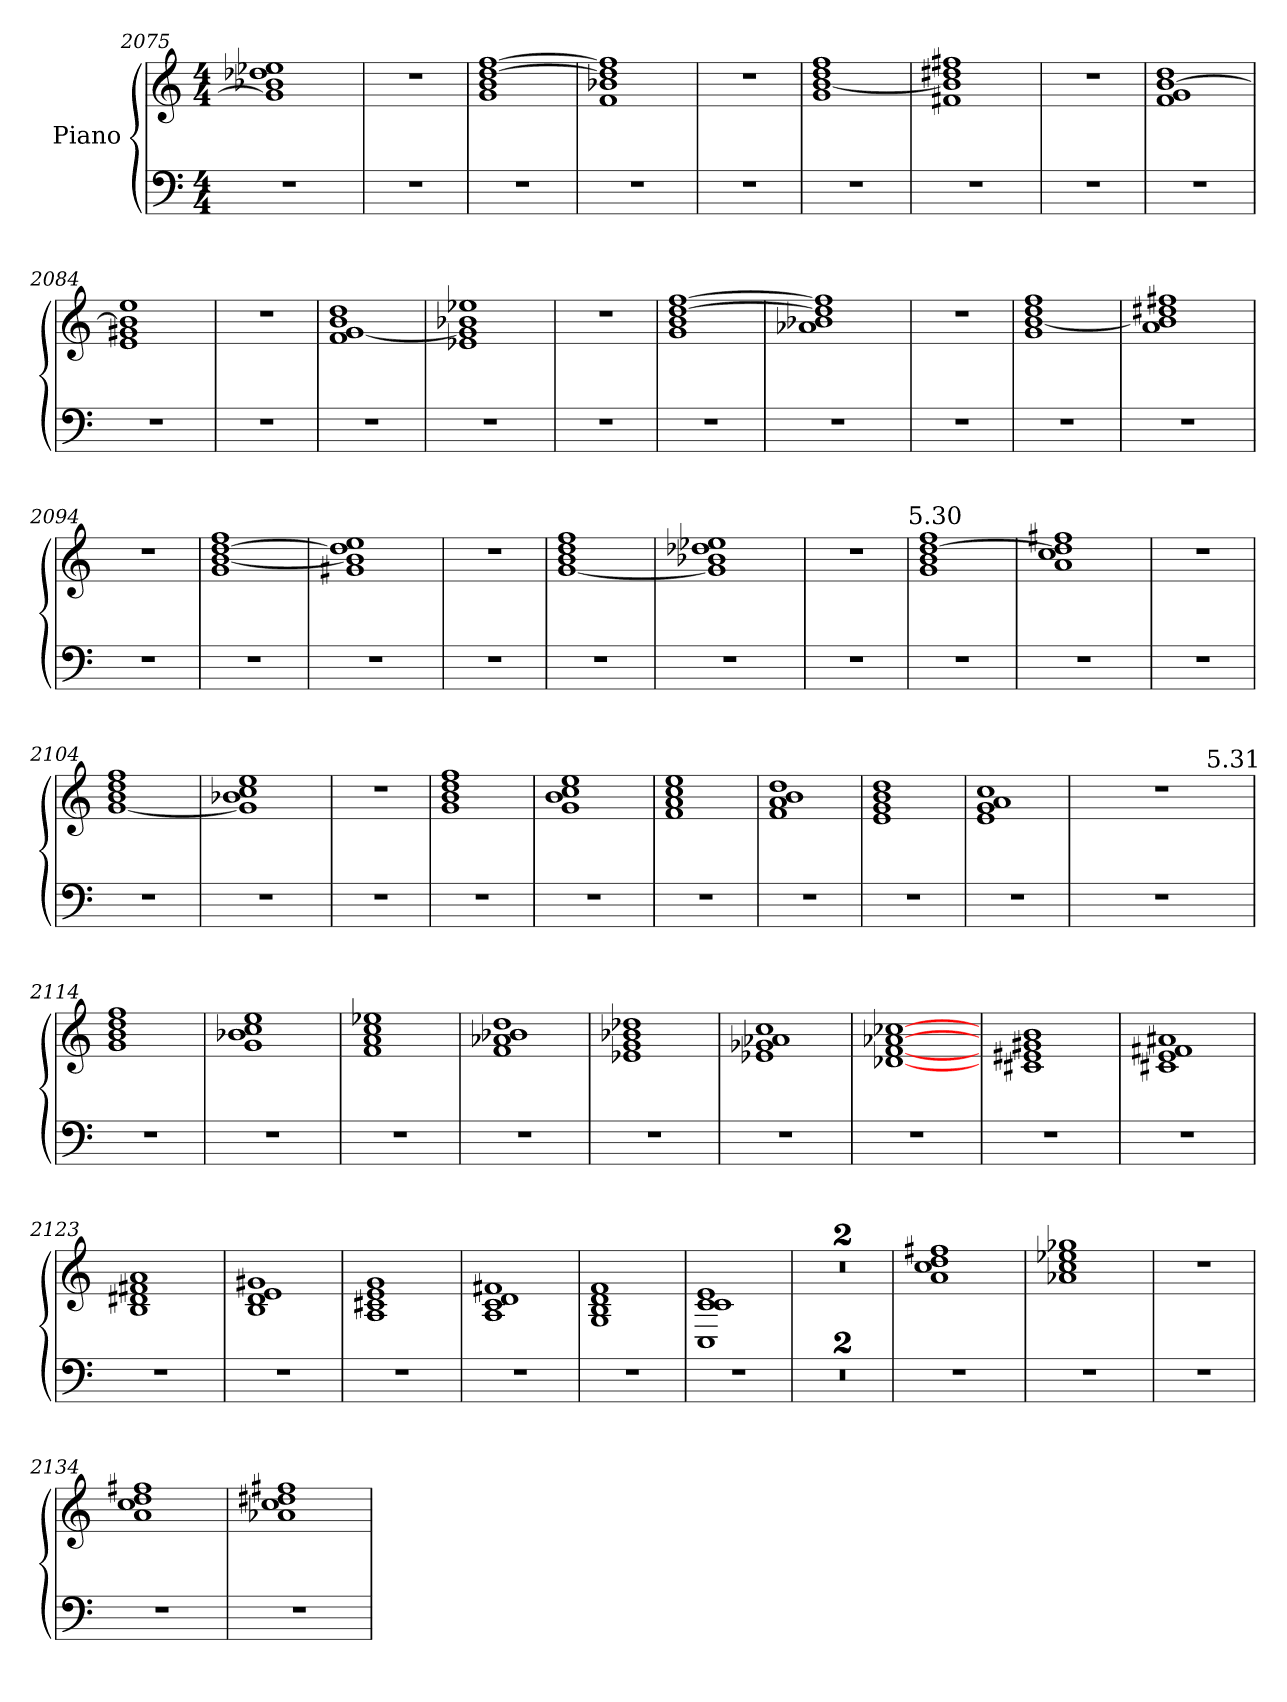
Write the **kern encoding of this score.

**kern	**kern
*part1	*part1
*staff2	*staff1
*I"Piano	*
*clefF4	*clefG2
*k[]	*k[]
*C:	*C:
*M4/4	*M4/4
=2075	=2075
1r	1g] 1b-X 1dd-X 1ee-X
=2076	=2076
1r	1r
=2077	=2077
1r	1g 1b [1dd [1ff
=2078	=2078
1r	1f 1b-X 1dd] 1ff]
=2079	=2079
1r	1r
=2080	=2080
1r	1g [1b 1dd 1ff
!!LO:PB:g=z
=2081	=2081
1r	1f#X 1b] 1dd#X 1ff#X
=2082	=2082
1r	1r
=2083	=2083
1r	1f 1g [1b 1dd
=2084	=2084
1r	1e 1g#X 1b] 1ee
=2085	=2085
1r	1r
=2086	=2086
1r	1f [1g 1b 1dd
=2087	=2087
1r	1e-X 1g] 1b-X 1ee-X
=2088	=2088
1r	1r
!!LO:LB:g=z
=2089	=2089
1r	1g 1b [1dd [1ff
=2090	=2090
1r	1a-X 1b-X 1dd] 1ff]
=2091	=2091
1r	1r
=2092	=2092
1r	1g [1b 1dd 1ff
=2093	=2093
1r	1a 1b] 1dd#X 1ff#X
=2094	=2094
1r	1r
=2095	=2095
1r	1g [1b [1dd 1ff
!!LO:LB:g=z
=2096	=2096
1r	1g#X 1b] 1dd] 1ee
=2097	=2097
1r	1r
=2098	=2098
1r	[1g 1b 1dd 1ff
=2099	=2099
1r	1g] 1b-X 1dd-X 1ee-X
=2100	=2100
1r	1r
!	!LO:TX:a:t=5.30
=2101	=2101
1r	1g 1b [1dd 1ff
=2102	=2102
1r	1a 1cc 1dd] 1ff#X
!!LO:LB:g=z
=2103	=2103
1r	1r
=2104	=2104
1r	[1g 1b 1dd 1ff
=2105	=2105
1r	1g] 1b-X 1cc 1ee
=2106	=2106
1r	1r
=2107	=2107
1r	1g 1b 1dd 1ff
=2108	=2108
1r	1g 1b 1cc 1ee
=2109	=2109
1r	1f 1a 1cc 1ee
=2110	=2110
1r	1f 1a 1b 1dd
!!LO:LB:g=z
=2111	=2111
1r	1e 1g 1b 1dd
=2112	=2112
1r	1e 1g 1a 1cc
=2113	=2113
*	*^
1r	1r	3%2ryy
.	.	6ryy
.	.	12ryy
.	.	96ryy
!	!	!LO:TX:a:t=5.31
.	.	24..ryy
*	*v	*v
=2114	=2114
1r	1g 1b 1dd 1ff
=2115	=2115
1r	1g 1b-X 1cc 1ee
=2116	=2116
1r	1f 1a 1cc 1ee-X
=2117	=2117
1r	1f 1a-X 1b-X 1dd
=2118	=2118
1r	1e-X 1g 1b-X 1dd-X
!!LO:PB:g=z
=2119	=2119
1r	1e-X 1g-X 1a-X 1cc
=2120	=2120
1r	[1d-X [1f [1a-X [1cc-X
=2121	=2121
1r	1c#X 1e#X 1g#X 1b
=2122	=2122
1r	1c#X 1e 1f#X 1a#X
=2123	=2123
1r	1B 1d#X 1f#X 1a
=2124	=2124
1r	1B 1d 1e 1g#X
=2125	=2125
1r	1A 1c#X 1e 1g
!!LO:LB:g=z
=2126	=2126
1r	1A 1c 1d 1f#X
=2127	=2127
1r	1G 1B 1d 1f
=2128	=2128
1r	1C 1c 1c 1e
=2129	=2129
1r	1r
=2130	=2130
1r	1r
=2131	=2131
1r	1a 1cc 1dd 1ff#X
=2132	=2132
1r	1a-X 1cc 1ee-X 1gg-X
=2133	=2133
1r	1r
!!LO:LB:g=z
=2134	=2134
1r	1a 1cc 1dd 1ff#X
=2135	=2135
1r	1a-X 1cc 1dd#X 1ff#X
=	=
*-	*-
